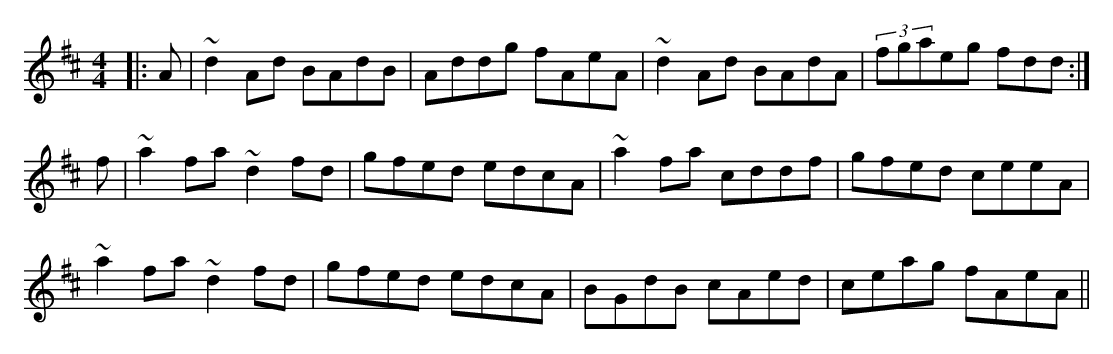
X:1
M:4/4
K:D
|:A|~d2 Ad BAdB|Addg fAeA|~d2 Ad BAdA|(3fgaeg fdd:|
f|~a2 fa ~d2fd|gfed edcA|~a2 fa cddf|gfed ceeA|
~a2 fa ~d2fd|gfed edcA|BGdB cAed|ceag fAeA||
